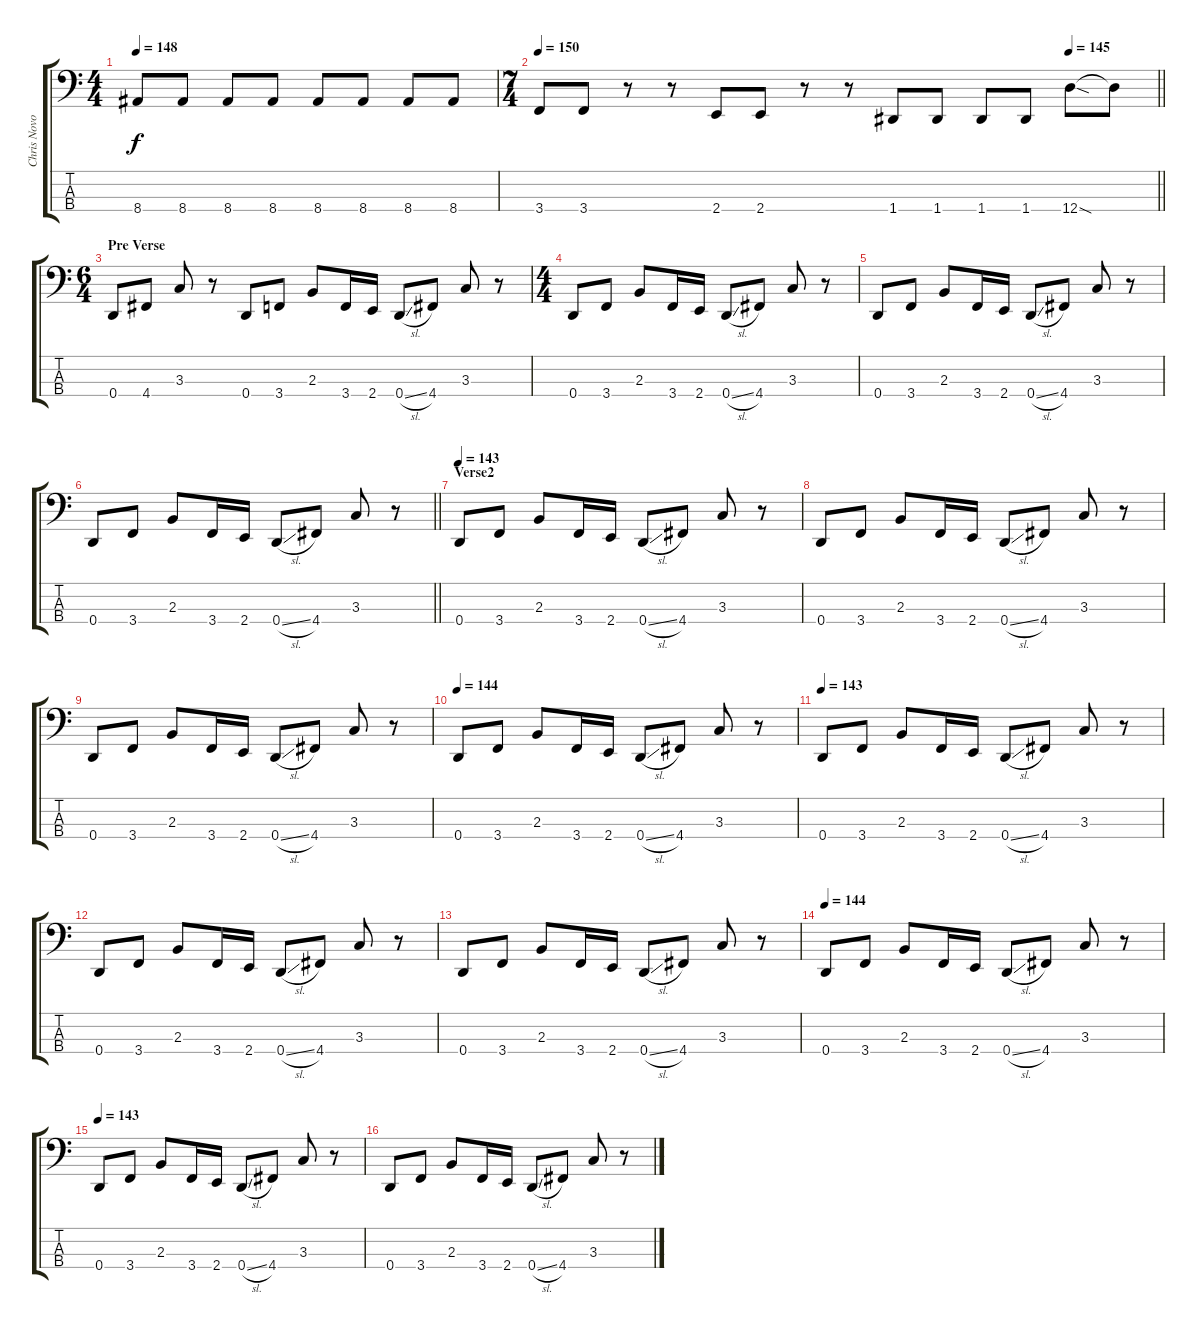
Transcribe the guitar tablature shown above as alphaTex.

\track ("Chris Novoselic" "Chris Novo") {instrument electricbasspick}
\staff {score tabs}
\tuning (G2 D2 A1 D1) {hide}
\ts (4 4)
\tempo 148
\clef f4
\ks c
8.4{t}.8{dy f} 8.4.8 8.4.8 8.4.8 8.4.8 8.4.8 8.4.8 8.4.8 |
\ts (7 4)
\tempo 150
\tempo (145 0.8571428571428571)
\barLineRight lightlight
3.4.8 3.4.8 r.8 r.8 2.4.8 2.4.8 r.8 r.8 1.4.8 1.4.8 1.4.8 1.4.8 12.4{sod}.8 12.4{t}.8 |
\ts (6 4)
\section ("" "Pre Verse")
0.4.8 4.4.8 3.3.8 r.8 0.4.8 3.4.8 2.3.8 3.4.16 2.4.16 0.4{sl}.8 4.4.8 3.3.8 r.8 |
\ts (4 4)
0.4.8 3.4.8 2.3.8 3.4.16 2.4.16 0.4{sl}.8 4.4.8 3.3.8 r.8 |
0.4.8 3.4.8 2.3.8 3.4.16 2.4.16 0.4{sl}.8 4.4.8 3.3.8 r.8 |
\barLineRight lightlight
0.4.8 3.4.8 2.3.8 3.4.16 2.4.16 0.4{sl}.8 4.4.8 3.3.8 r.8 |
\section ("" "Verse2")
\tempo 143
0.4.8 3.4.8 2.3.8 3.4.16 2.4.16 0.4{sl}.8 4.4.8 3.3.8 r.8 |
0.4.8 3.4.8 2.3.8 3.4.16 2.4.16 0.4{sl}.8 4.4.8 3.3.8 r.8 |
0.4.8 3.4.8 2.3.8 3.4.16 2.4.16 0.4{sl}.8 4.4.8 3.3.8 r.8 |
\tempo 144
0.4.8 3.4.8 2.3.8 3.4.16 2.4.16 0.4{sl}.8 4.4.8 3.3.8 r.8 |
\tempo 143
0.4.8 3.4.8 2.3.8 3.4.16 2.4.16 0.4{sl}.8 4.4.8 3.3.8 r.8 |
0.4.8 3.4.8 2.3.8 3.4.16 2.4.16 0.4{sl}.8 4.4.8 3.3.8 r.8 |
0.4.8 3.4.8 2.3.8 3.4.16 2.4.16 0.4{sl}.8 4.4.8 3.3.8 r.8 |
\tempo 144
0.4.8 3.4.8 2.3.8 3.4.16 2.4.16 0.4{sl}.8 4.4.8 3.3.8 r.8 |
\tempo 143
0.4.8 3.4.8 2.3.8 3.4.16 2.4.16 0.4{sl}.8 4.4.8 3.3.8 r.8 |
0.4.8 3.4.8 2.3.8 3.4.16 2.4.16 0.4{sl}.8 4.4.8 3.3.8 r.8
